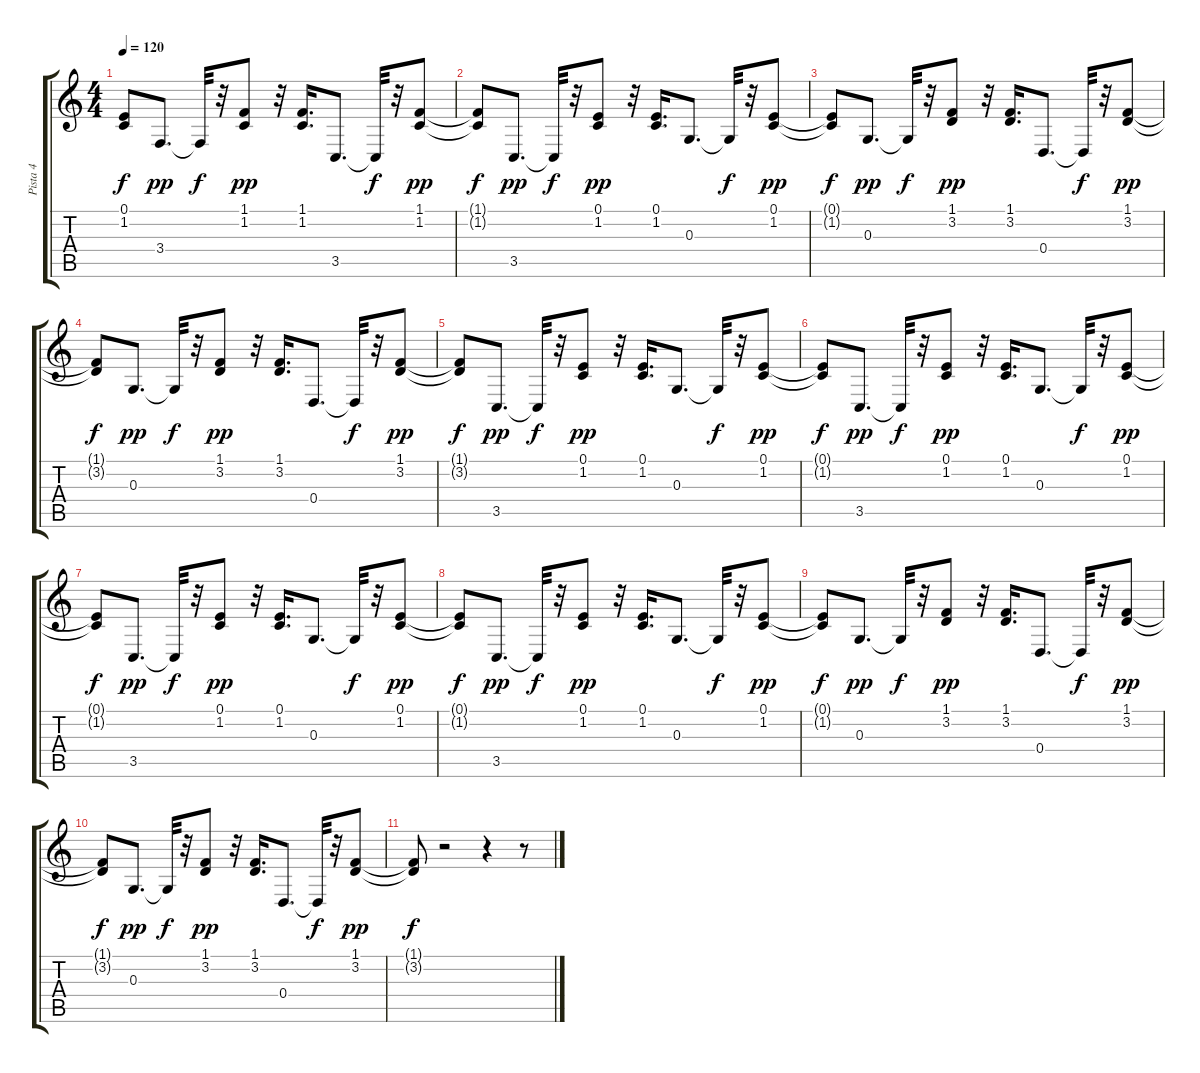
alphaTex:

\track ("Pista 4" "Pista 4") {instrument marimba}
\staff {score tabs}
\tuning (E4 B3 G3 D3 A2 E2) {hide}
\ts (4 4)
\tempo 120
\clef g2
\ks c
(0.1{t} 1.2{t}).8{dy f} 3.4.8{d dy pp} 3.4{t}.32{dy f} r.32 (1.1 1.2).8{dy pp} r.32 (1.1 1.2).16{d} 3.5.8{d} 3.5{t}.32{dy f} r.32 (1.1 1.2).8{dy pp} |
(1.1{t} 1.2{t}).8{dy f} 3.5.8{d dy pp} 3.5{t}.32{dy f} r.32 (0.1 1.2).8{dy pp} r.32 (0.1 1.2).16{d} 0.3.8{d} 0.3{t}.32{dy f} r.32 (0.1 1.2).8{dy pp} |
(0.1{t} 1.2{t}).8{dy f} 0.3.8{d dy pp} 0.3{t}.32{dy f} r.32 (1.1 3.2).8{dy pp} r.32 (1.1 3.2).16{d} 0.4.8{d} 0.4{t}.32{dy f} r.32 (1.1 3.2).8{dy pp} |
(1.1{t} 3.2{t}).8{dy f} 0.3.8{d dy pp} 0.3{t}.32{dy f} r.32 (1.1 3.2).8{dy pp} r.32 (1.1 3.2).16{d} 0.4.8{d} 0.4{t}.32{dy f} r.32 (1.1 3.2).8{dy pp} |
(1.1{t} 3.2{t}).8{dy f} 3.5.8{d dy pp} 3.5{t}.32{dy f} r.32 (0.1 1.2).8{dy pp} r.32 (0.1 1.2).16{d} 0.3.8{d} 0.3{t}.32{dy f} r.32 (0.1 1.2).8{dy pp} |
(0.1{t} 1.2{t}).8{dy f} 3.5.8{d dy pp} 3.5{t}.32{dy f} r.32 (0.1 1.2).8{dy pp} r.32 (0.1 1.2).16{d} 0.3.8{d} 0.3{t}.32{dy f} r.32 (0.1 1.2).8{dy pp} |
(0.1{t} 1.2{t}).8{dy f} 3.5.8{d dy pp volume 16} 3.5{t}.32{dy f} r.32 (0.1 1.2).8{dy pp volume 15} r.32 (0.1 1.2).16{d volume 14} 0.3.8{d volume 14} 0.3{t}.32{dy f} r.32 (0.1 1.2).8{dy pp volume 13} |
(0.1{t} 1.2{t}).8{dy f} 3.5.8{d dy pp volume 12} 3.5{t}.32{dy f} r.32 (0.1 1.2).8{dy pp volume 11} r.32 (0.1 1.2).16{d volume 10} 0.3.8{d volume 10} 0.3{t}.32{dy f} r.32 (0.1 1.2).8{dy pp volume 9} |
(0.1{t} 1.2{t}).8{dy f} 0.3.8{d dy pp volume 8} 0.3{t}.32{dy f} r.32 (1.1 3.2).8{dy pp volume 7} r.32 (1.1 3.2).16{d volume 6} 0.4.8{d volume 6} 0.4{t}.32{dy f} r.32 (1.1 3.2).8{dy pp volume 5} |
(1.1{t} 3.2{t}).8{dy f} 0.3.8{d dy pp volume 4} 0.3{t}.32{dy f} r.32 (1.1 3.2).8{dy pp volume 3} r.32 (1.1 3.2).16{d volume 2} 0.4.8{d volume 2} 0.4{t}.32{dy f} r.32 (1.1 3.2).8{dy pp volume 1} |
(1.1{t} 3.2{t}).8{dy f} r.2 r.4 r.8
